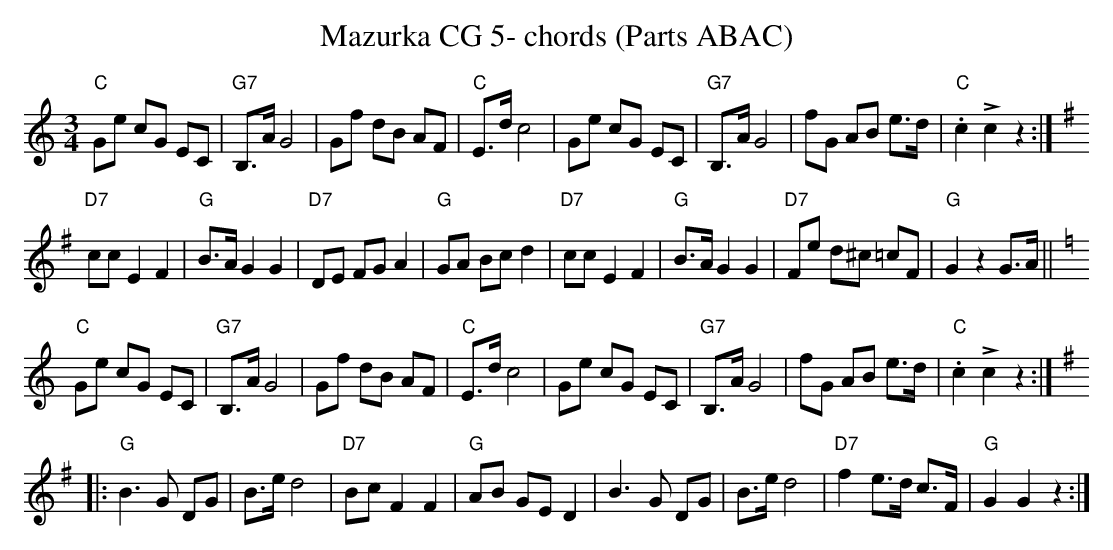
X:1
T:Mazurka CG 5- chords (Parts ABAC)
M:3/4
L:1/8
K:Cmaj%%MIDI gchordon
"C"Ge cG EC | "G7"B,>A G4 | Gf dB AF | "C"E>d c4 | Ge cG EC | "G7"B,>A G4 | fG AB e>d | "C".c2 !>!c2 z2 :|
K:Gmaj
"D7"cc E2F2 | "G"B>A G2G2 | "D7"DE FG A2 | "G"GA Bc d2 | "D7"cc E2F2 | "G"B>A G2G2 | "D7"Fe d^c =cF | "G"G2z2 G>A ||
K:Cmaj
"C"Ge cG EC | "G7"B,>A G4 | Gf dB AF | "C"E>d c4 | Ge cG EC | "G7"B,>A G4 | fG AB e>d | "C".c2 !>!c2 z2 :|
K:Gmaj
|: "G"B3G DG | B>e d4 | "D7"Bc F2F2 | "G"AB GE D2 | B3G DG | B>e d4 | "D7"f2 e>d c>F | "G"G2G2z2 :|
